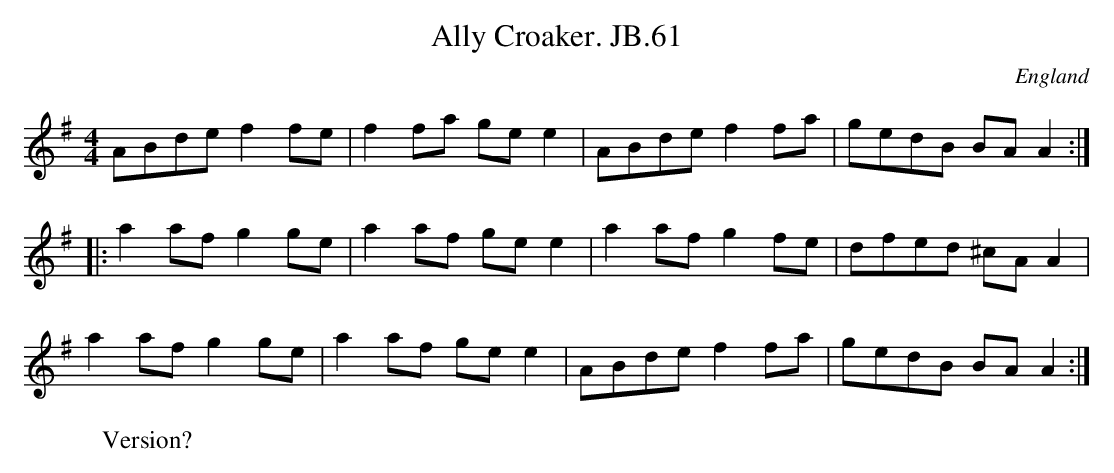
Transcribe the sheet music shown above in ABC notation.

X:1
T:Ally Croaker. JB.61
M:4/4
L:1/8
O:England
K:G
ABdef2fe|f2fa gee2|ABdef2fa|gedB BAA2:|!
|:a2afg2ge|a2af gee2|a2afg2fe|dfed ^cAA2|!
a2afg2ge|a2af gee2|ABdef2fa|gedB BAA2:|]
W:Version?
